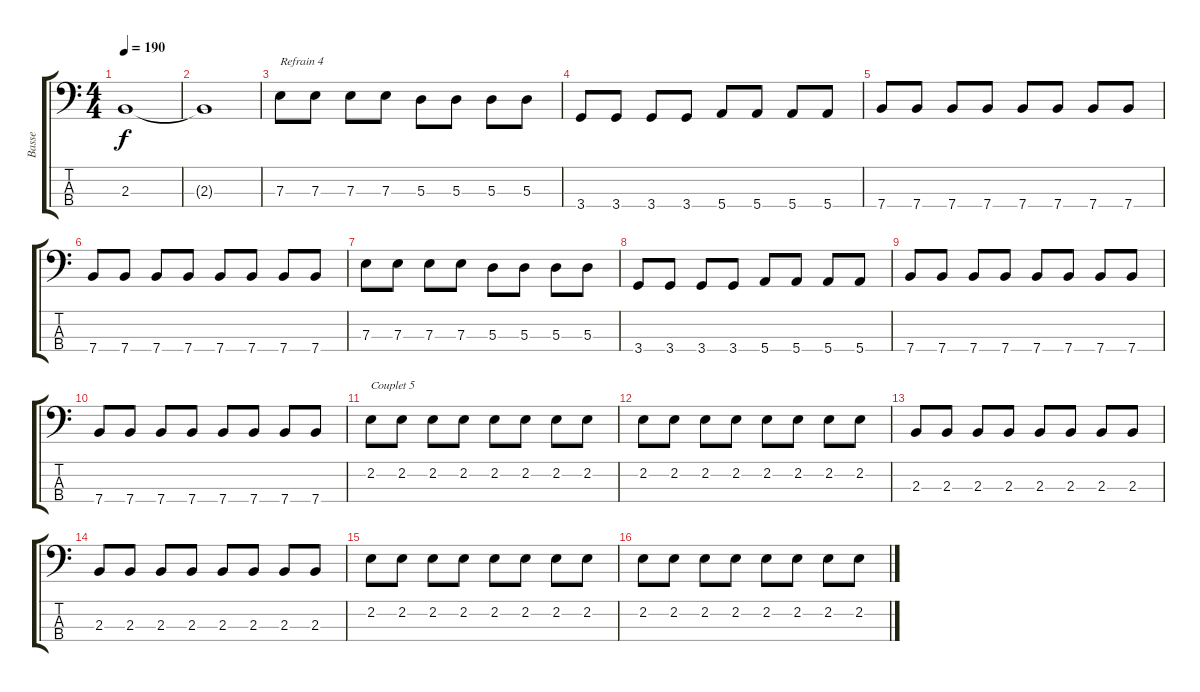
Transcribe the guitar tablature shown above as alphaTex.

\track ("Basse" "Basse") {instrument electricbassfinger}
\staff {score tabs}
\tuning (G2 D2 A1 E1) {hide}
\ts (4 4)
\tempo 190
\clef f4
\ks c
2.3.1{dy f} |
2.3{t}.1 |
7.3.8{txt "Refrain 4" volume 11} 7.3.8 7.3.8 7.3.8 5.3.8 5.3.8 5.3.8 5.3.8 |
3.4.8 3.4.8 3.4.8 3.4.8 5.4.8 5.4.8 5.4.8 5.4.8 |
7.4.8 7.4.8 7.4.8 7.4.8 7.4.8 7.4.8 7.4.8 7.4.8 |
7.4.8 7.4.8 7.4.8 7.4.8 7.4.8 7.4.8 7.4.8 7.4.8 |
7.3.8 7.3.8 7.3.8 7.3.8 5.3.8 5.3.8 5.3.8 5.3.8 |
3.4.8 3.4.8 3.4.8 3.4.8 5.4.8 5.4.8 5.4.8 5.4.8 |
7.4.8 7.4.8 7.4.8 7.4.8 7.4.8 7.4.8 7.4.8 7.4.8 |
7.4.8 7.4.8 7.4.8 7.4.8 7.4.8 7.4.8 7.4.8 7.4.8 |
2.2.8{txt "Couplet 5"} 2.2.8 2.2.8 2.2.8 2.2.8 2.2.8 2.2.8 2.2.8 |
2.2.8 2.2.8 2.2.8 2.2.8 2.2.8 2.2.8 2.2.8 2.2.8 |
2.3.8 2.3.8 2.3.8 2.3.8 2.3.8 2.3.8 2.3.8 2.3.8 |
2.3.8 2.3.8 2.3.8 2.3.8 2.3.8 2.3.8 2.3.8 2.3.8 |
2.2.8 2.2.8 2.2.8 2.2.8 2.2.8 2.2.8 2.2.8 2.2.8 |
2.2.8 2.2.8 2.2.8 2.2.8 2.2.8 2.2.8 2.2.8 2.2{ss}.8
